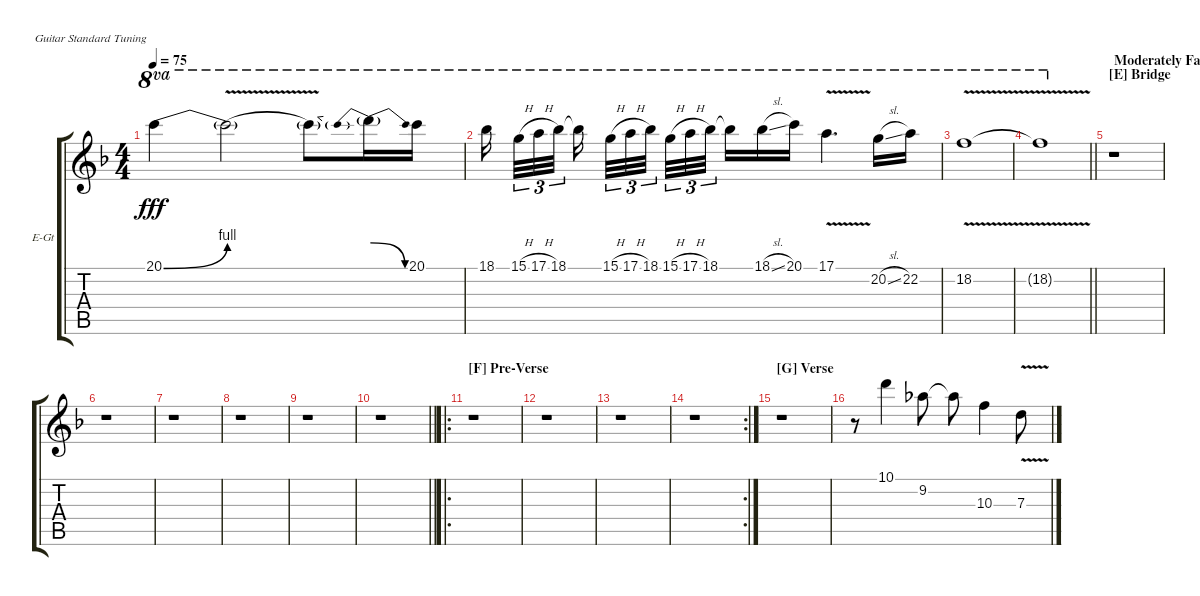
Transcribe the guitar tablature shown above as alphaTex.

\bracketExtendMode groupsimilarinstruments
\firstSystemTrackNameOrientation horizontal
\otherSystemsTrackNameOrientation horizontal
\track ("Lead 1 (Distortion)" "E-Gt") {instrument distortionguitar}
\staff {score tabs}
\tuning (E4 B3 G3 D3 A2 E2)
\ts (4 4)
\tempo 75
\clef g2
\ks dminor
20.1{be (bend 0 0 59.4 4)}.4{ot 8va dy fff} 20.1{be (hold 0 0 60 0) v t}.2{ot 8va} 20.1{t}.8{ot 8va} 20.1{be (prebendrelease 0 4 15 0) t}.16{ot 8va} 20.1.16{ot 8va} |
18.1.16{ot 8va} 15.1{h}.32{tu (3 2) ot 8va} 17.1{h}.32{tu (3 2) ot 8va} 18.1.32{tu (3 2) ot 8va} 18.1{t}.16{ot 8va} 15.1{h}.32{tu (3 2) ot 8va} 17.1{h}.32{tu (3 2) ot 8va} 18.1.32{tu (3 2) ot 8va} 15.1{h}.32{tu (3 2) ot 8va} 17.1{h}.32{tu (3 2) ot 8va} 18.1.32{tu (3 2) ot 8va} 18.1{t}.16{ot 8va} 18.1{sl}.16{ot 8va} 20.1.16{ot 8va} 17.1{v}.4{d ot 8va} 20.2{sl}.16{ot 8va} 22.2.16{ot 8va} |
18.2{v}.1{ot 8va} |
\barLineRight lightlight
18.2{v t}.1{ot 8va} |
\section ("E" "Bridge")
\tempo (150 "Moderately Fast")
r.1 |
r.1 |
r.1 |
r.1 |
r.1 |
\barLineRight lightlight
r.1 |
\ro
\section ("F" "Pre-Verse")
r.1 |
r.1 |
r.1 |
\rc 2
r.1 |
\section ("G" "Verse")
r.1 |
r.8 10.1.4 9.2.8 9.2{t}.8 10.3.4 7.3{v}.8
